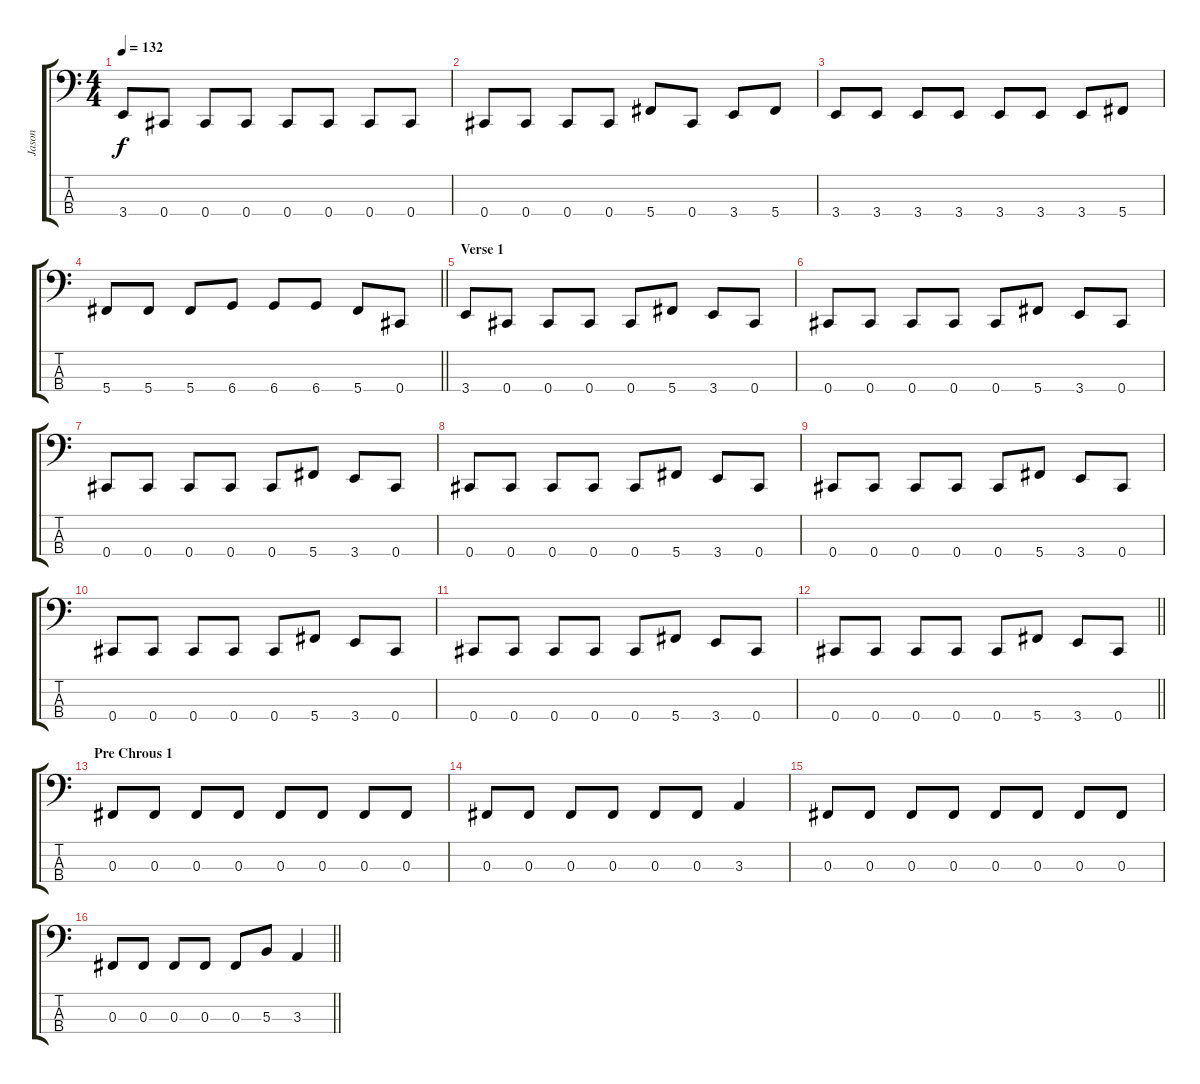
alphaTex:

\track ("Jason" "Jason") {instrument electricbassfinger}
\staff {score tabs}
\tuning (E2 B1 Gb1 Db1) {hide}
\ts (4 4)
\tempo 132
\clef f4
\ks c
3.4.8{dy f} 0.4.8 0.4.8 0.4.8 0.4.8 0.4.8 0.4.8 0.4.8 |
0.4.8 0.4.8 0.4.8 0.4.8 5.4.8 0.4.8 3.4.8 5.4.8 |
3.4.8 3.4.8 3.4.8 3.4.8 3.4.8 3.4.8 3.4.8 5.4.8 |
\barLineRight lightlight
5.4.8 5.4.8 5.4.8 6.4.8 6.4.8 6.4.8 5.4.8 0.4.8 |
\section ("" "Verse 1")
3.4.8 0.4.8 0.4.8 0.4.8 0.4.8 5.4.8 3.4.8 0.4.8 |
0.4.8 0.4.8 0.4.8 0.4.8 0.4.8 5.4.8 3.4.8 0.4.8 |
0.4.8 0.4.8 0.4.8 0.4.8 0.4.8 5.4.8 3.4.8 0.4.8 |
0.4.8 0.4.8 0.4.8 0.4.8 0.4.8 5.4.8 3.4.8 0.4.8 |
0.4.8 0.4.8 0.4.8 0.4.8 0.4.8 5.4.8 3.4.8 0.4.8 |
0.4.8 0.4.8 0.4.8 0.4.8 0.4.8 5.4.8 3.4.8 0.4.8 |
0.4.8 0.4.8 0.4.8 0.4.8 0.4.8 5.4.8 3.4.8 0.4.8 |
\barLineRight lightlight
0.4.8 0.4.8 0.4.8 0.4.8 0.4.8 5.4.8 3.4.8 0.4.8 |
\section ("" "Pre Chrous 1")
0.3.8 0.3.8 0.3.8 0.3.8 0.3.8 0.3.8 0.3.8 0.3.8 |
0.3.8 0.3.8 0.3.8 0.3.8 0.3.8 0.3.8 3.3.4 |
0.3.8 0.3.8 0.3.8 0.3.8 0.3.8 0.3.8 0.3.8 0.3.8 |
\barLineRight lightlight
0.3.8 0.3.8 0.3.8 0.3.8 0.3.8 5.3.8 3.3.4
